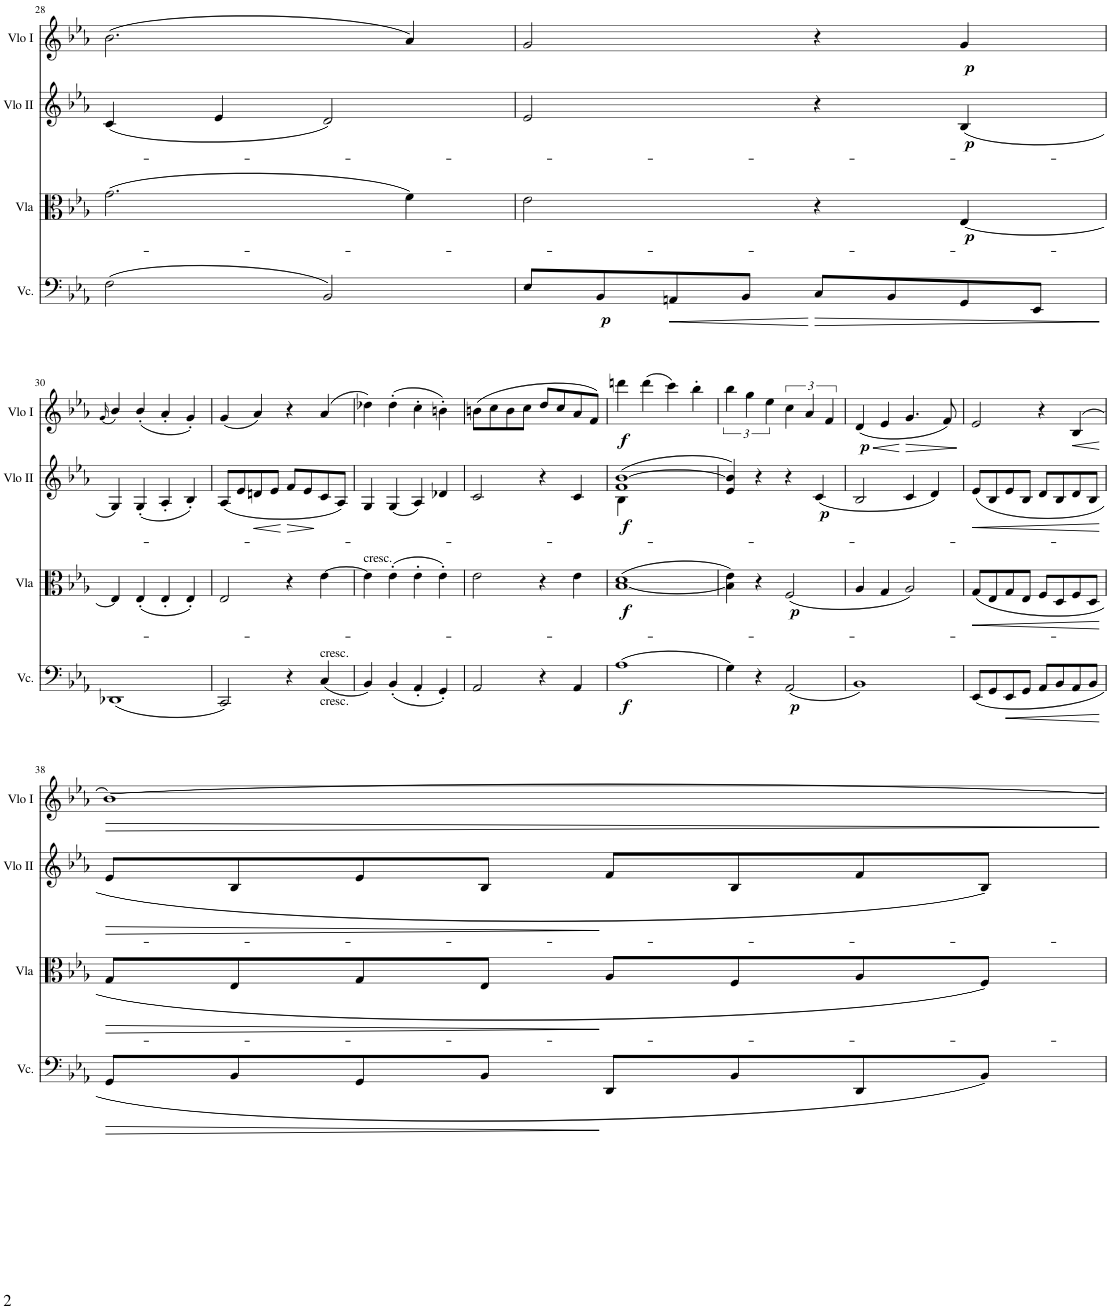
**kern	**dynam	**kern	**dynam	**kern	**dynam	**kern	**dynam
*part4	*part4	*part3	*part3	*part2	*part2	*part1	*part1
*staff4	*staff4	*staff3	*staff3	*staff2	*staff2	*staff1	*staff1
*I"Violoncello	*	*I"Viola	*	*I"Violino II	*	*I"Violino I	*
*I'Vc.	*	*I'Vla	*	*I'Vlo II	*	*I'Vlo I	*
!!LO:PB:g=z
*clefF4	*	*clefC3	*	*clefG2	*	*clefG2	*
*k[b-e-a-]	*	*k[b-e-a-]	*	*k[b-e-a-]	*	*k[b-e-a-]	*
*M4/4	*	*M4/4	*	*M4/4	*	*M4/4	*
*met(c)	*	*met(c)	*	*met(c)	*	*met(c)	*
=28	=28	=28	=28	=28	=28	=28	=28
(2F\	.	(2.g\	.	(4c/	.	(2.b-\	.
.	.	.	.	4e-/	.	.	.
2BB-/)	.	.	.	2d/)	.	.	.
.	.	4f\)	.	.	.	4a-/)	.
=29	=29	=29	=29	=29	=29	=29	=29
8E-/L	.	2e-\	.	2e-/	.	2g/	.
!	!LO:DY:b	!	!	!	!	!	!
8BB-/	p	.	.	.	.	.	.
!	!LO:HP:b	!	!	!	!	!	!
8AAn/	<	.	.	.	.	.	.
8BB-/J	.	.	.	.	.	.	.
!	!LO:HP:n=1:b	!	!	!	!	!	!
8C/L	[ >	4r	.	4r	.	4r	.
8BB-/	.	.	.	.	.	.	.
!	!	!	!LO:DY:b	!	!LO:DY:b	!	!LO:DY:b
8GG/	.	[4E-/	p	(4B-/	p	4g/	p
8EE-/J	.	.	.	.	.	.	.
.	]	.	.	.	.	.	.
!!LO:LB:g=z
=30	=30	=30	=30	=30	=30	=30	=30
.	.	.	.	.	.	(16qg/	.
(1DD-X	.	4E-/]	.	4G/)	.	4b-/)	.
.	.	(4E-'/	.	(4G'/	.	(4b-'/	.
.	.	4E-'/	.	4A-'/	.	4a-'/	.
.	.	4E-'/)	.	4B-'/)	.	4g'/)	.
=31	=31	=31	=31	=31	=31	=31	=31
2CC/)	.	2E-/	.	(8A-/L	.	(4g/	.
.	.	.	.	8e-/	.	.	.
!	!	!	!	!	!LO:HP:b	!	!
.	.	.	.	8dn/	<	4a-/)	.
.	.	.	.	8e-/J	.	.	.
!	!	!	!	!	!LO:HP:n=1:b	!	!
4r	.	4r	.	8f/L	[ >	4r	.
.	.	.	.	8e-/	.	.	.
!	!	!LO:TX:b:t=cresc.	!	!	!	!	!
!LO:TX:b:t=cresc.	!	!	!	!	!	!	!
(4C/	.	[4e-\	.	8c/	]	(4a-/	.
.	.	.	.	8A-/J)	.	.	.
=32	=32	=32	=32	=32	=32	=32	=32
!	!	!	!	!LO:TX:b:t=cresc.	!	!	!
4BB-/)	.	4e-\]	.	4G/	.	4dd-X\)	.
(4BB-'/	.	(4e-'\	.	(4G/	.	(4dd-'\	.
4AA-'/	.	4e-'\	.	4A-/)	.	4cc'\	.
4GG'/)	.	4e-'\)	.	4d-X/	.	4bn'\)	.
=33	=33	=33	=33	=33	=33	=33	=33
2AA-/	.	2e-\	.	2c/	.	(8bn\L	.
.	.	.	.	.	.	8cc\	.
.	.	.	.	.	.	8b\	.
.	.	.	.	.	.	8cc\J	.
4r	.	4r	.	4r	.	8dd/L	.
.	.	.	.	.	.	8cc/	.
4AA-/	.	4e-\	.	4c/	.	8a-/	.
.	.	.	.	.	.	8f/J)	.
=34	=34	=34	=34	=34	=34	=34	=34
*	*	*	*	*^	*	*	*
!	!LO:DY:b	!	!LO:DY:b	!	!	!LO:DY:b	!	!LO:DY:b
(1A-	f	([1B- 1d	f	(1f [1b-	4B-\	f	4dddn\	f
.	.	.	.	.	2.ryy	.	(4ddd\	.
.	.	.	.	.	.	.	4ccc\)	.
.	.	.	.	.	.	.	4bb-'\	.
*	*	*	*	*v	*v	*	*	*
=35	=35	=35	=35	=35	=35	=35	=35
4G\)	.	4B-\] 4e-\)	.	4e-/ 4b-/])	.	6bb-\	.
.	.	.	.	.	.	6gg\	.
4r	.	4r	.	4r	.	.	.
.	.	.	.	.	.	6ee-\	.
!	!LO:DY:b	!	!LO:DY:b	!	!	!	!
(2AA-/	p	(2F/	p	4r	.	6cc\	.
.	.	.	.	.	.	6a-/	.
!	!	!	!	!	!LO:DY:b	!	!
.	.	.	.	(4c/	p	.	.
.	.	.	.	.	.	6f/	.
=36	=36	=36	=36	=36	=36	=36	=36
!	!	!	!	!	!	!	!LO:HP:b
!	!	!	!	!	!	!	!LO:DY:n=1:b
1BB-)	.	4A-/	.	2B-/	.	(4d/	< p
.	.	4G/	.	.	.	4e-/	.
!	!	!	!	!	!	!	!LO:HP:n=1:b
.	.	2A-/)	.	4c/	.	4.g/	[ >
.	.	.	.	4d/)	.	.	.
.	.	.	.	.	.	8f/)	.
.	.	.	.	.	.	.	]
=37	=37	=37	=37	=37	=37	=37	=37
!	!	!	!LO:HP:b	!	!LO:HP:b	!	!
(8EE-/L	.	(8G/L	<	(8e-/L	<	2e-/	.
8GG/	.	8E-/	.	8B-/	.	.	.
!	!LO:HP:b	!	!	!	!	!	!
8EE-/	<	8G/	.	8e-/	.	.	.
8GG/J	.	8E-/J	.	8B-/J	.	.	.
8AA-/L	.	8F/L	.	8d/L	.	4r	.
8BB-/	.	8D/	.	8B-/	.	.	.
!	!	!	!	!	!	!	!LO:HP:b
8AA-/	.	8F/	.	8d/	.	(4B-/	<
8BB-/J	.	8D/J	.	8B-/J	.	.	.
.	[	.	[	.	[	.	[
!!LO:LB:g=z
=38	=38	=38	=38	=38	=38	=38	=38
!	!LO:HP:b	!	!LO:HP:b	!	!LO:HP:b	!	!LO:HP:b
8GG/L	>	8G/L	>	8e-/L	>	[1b-)	>
8BB-/	.	8E-/	.	8B-/	.	.	.
8GG/	.	8G/	.	8e-/	.	.	.
8BB-/J	.	8E-/J	.	8B-/J	.	.	.
8DD/L	]	8A-/L	]	8f/L	]	.	.
8BB-/	.	8F/	.	8B-/	.	.	.
8DD/	.	8A-/	.	8f/	.	.	.
8BB-/J)	.	8F/J)	.	8B-/J)	.	.	.
.	.	.	.	.	.	.	]
=	=	=	=	=	=	=	=
*-	*-	*-	*-	*-	*-	*-	*-
